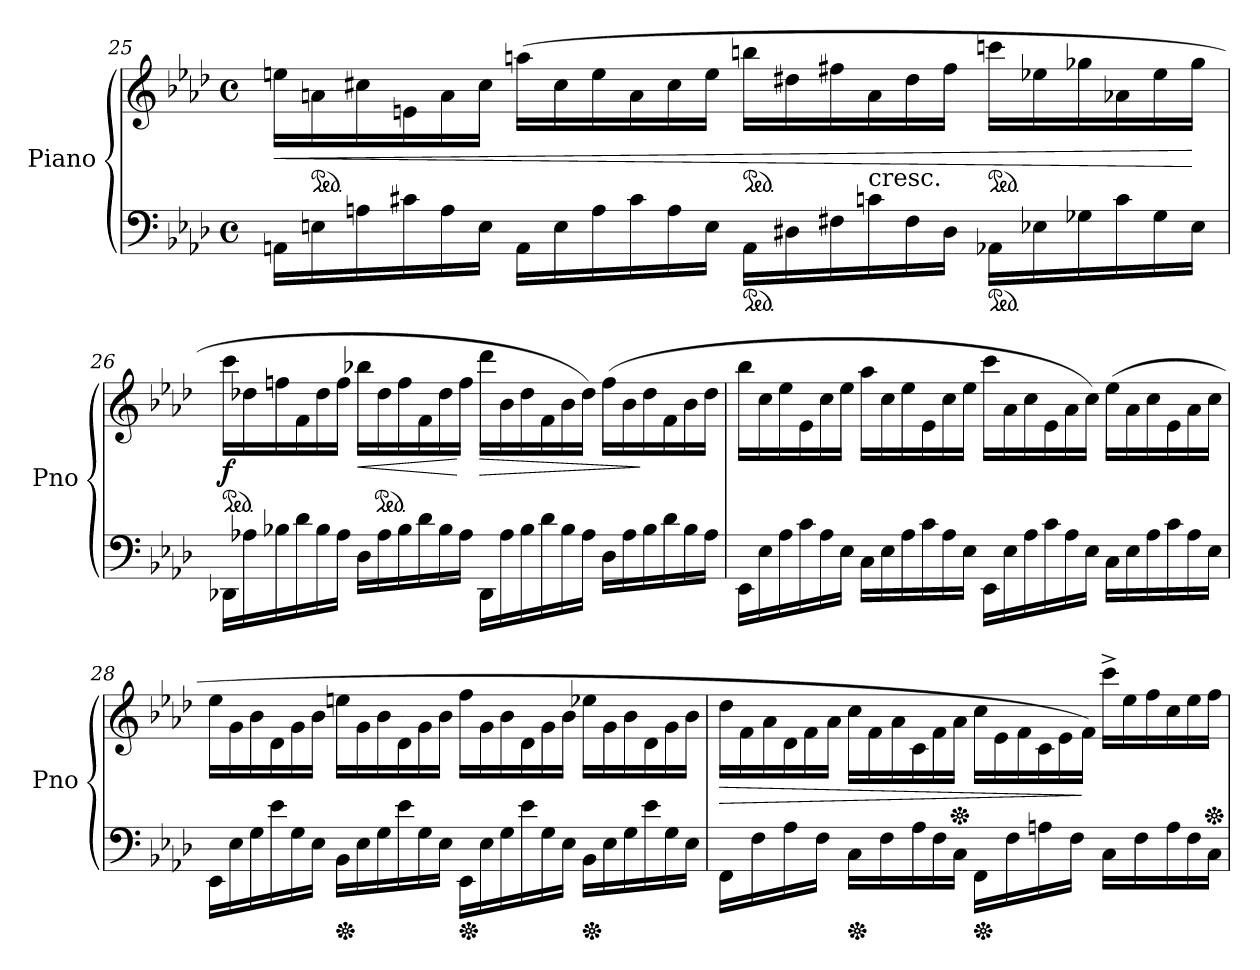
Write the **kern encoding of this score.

**kern	**kern	**dynam
*part1	*part1	*part1
*staff2	*staff1	*staff1/2
*I"Piano	*	*
*I'Pno	*	*
!!LO:LB:g=z
*clefF4	*clefG2	*
*k[b-e-a-d-]	*k[b-e-a-d-]	*
*A-:	*A-:	*
*M4/4	*M4/4	*
*met(c)	*met(c)	*
*Xtuplet	*Xtuplet	*
=25	=25	=25
!	!	!LO:HP:b
24AAn\LL	24een\LL	<
*	*ped	*
24En\	24an\	.
24An\	24cc#X\	.
24c#X\	24en\	.
24A\	24a\	.
24E\JJ	24cc#\JJ	.
24AA\LL	(24aan\LL	.
24E\	24cc#\	.
24A\	24ee\	.
24c#\	24a\	.
24A\	24cc#\	.
24E\JJ	24ee\JJ	.
*ped	*	*
*	*ped	*
24AA\LL	24bbn\LL	.
24D#X\	24dd#X\	.
24F#X\	24ff#X\	.
!	!LO:TX:b:t=cresc.	!
24cn\	24a\	.
24F#\	24dd#\	.
24D#\JJ	24ff#\JJ	.
*ped	*	*
*	*ped	*
24AA-X\LL	24cccn\LL	.
24E-X\	24ee-X\	.
24G-X\	24gg-X\	.
24c\	24a-X\	.
24G-\	24ee-\	.
24E-\JJ	24gg-\JJ	[
=26	=26	=26
*	*ped	*
!	!	!LO:DY:b
24DD-X/LL	24ccc\LL	f
24A-X\	24dd-X\	.
24B-X\	24ffn\	.
24d-\	24f\	.
24B-\	24dd-\	.
24A-\JJ	24ff\JJ	.
!	!	!LO:HP:b
24D-\LL	24bb-X\LL	<
*	*ped	*
24A-\	24dd-\	.
24B-\	24ff\	.
24d-\	24f\	.
24B-\	24dd-\	.
24A-\JJ	24ff\JJ	[
!	!	!LO:HP:b
24DD-/LL	24ddd-\LL	>
24A-\	24b-\	.
24B-\	24dd-\	.
24d-\	24f\	.
24B-\	24b-\	.
24A-\JJ	24dd-\JJ)	.
24D-\LL	(24ff\LL	.
24A-\	24b-\	.
24B-\	24dd-\	]
24d-\	24f\	.
24B-\	24b-\	.
24A-\JJ	24dd-\JJ	.
!!LO:LB:g=z
=27	=27	=27
24EE-\LL	24bb-\LL	.
24E-\	24cc\	.
24A-\	24ee-\	.
24c\	24e-\	.
24A-\	24cc\	.
24E-\JJ	24ee-\JJ	.
24C\LL	24aa-\LL	.
24E-\	24cc\	.
24A-\	24ee-\	.
24c\	24e-\	.
24A-\	24cc\	.
24E-\JJ	24ee-\JJ	.
24EE-\LL	24ccc\LL	.
24E-\	24a-\	.
24A-\	24cc\	.
24c\	24e-\	.
24A-\	24a-\	.
24E-\JJ	24cc\JJ)	.
24C\LL	(24ee-\LL	.
24E-\	24a-\	.
24A-\	24cc\	.
24c\	24e-\	.
24A-\	24a-\	.
24E-\JJ	24cc\JJ	.
=28	=28	=28
24EE-\LL	24ee-\LL	.
24E-\	24g\	.
24G\	24b-\	.
24e-\	24d-\	.
24G\	24g\	.
24E-\JJ	24b-\JJ	.
*Xped	*	*
24BB-\LL	24een\LL	.
24E-\	24g\	.
24G\	24b-\	.
24e-\	24d-\	.
24G\	24g\	.
24E-\JJ	24b-\JJ	.
*Xped	*	*
24EE-\LL	24ff\LL	.
24E-\	24g\	.
24G\	24b-\	.
24e-\	24d-\	.
24G\	24g\	.
24E-\JJ	24b-\JJ	.
*Xped	*	*
24BB-\LL	24ee-X\LL	.
24E-\	24g\	.
24G\	24b-\	.
24e-\	24d-\	.
24G\	24g\	.
24E-\JJ	24b-\JJ	.
!!LO:LB:g=z
=29	=29	=29
!	!	!LO:HP:b
16FF\LL	24dd-\LL	>
.	24f\	.
16F\	.	.
.	24a-\	.
16A-\	24d-\	.
.	24f\	.
16F\JJ	.	.
.	24a-\JJ	.
*Xped	*	*
16C\LL	24cc\LL	.
.	24f\	.
16F\	.	.
.	24a-\	.
24A-\	24c\	.
24F\	24f\	.
*	*Xped	*
24C\JJ	24a-\JJ	.
*Xped	*	*
16FF\LL	24cc\LL	.
.	24e-\	.
16F\	.	.
.	24f\	.
16An\	24c\	.
.	24e-\	.
16F\JJ	.	.
.	24f\JJ)	]
16C\LL	24ccc^\LL	.
.	24ee-\	.
16F\	.	.
.	24ff\	.
24A\	24cc\	.
24F\	24ee-\	.
*	*Xped	*
24C\JJ	24ff\JJ	.
=	=	=
*-	*-	*-
